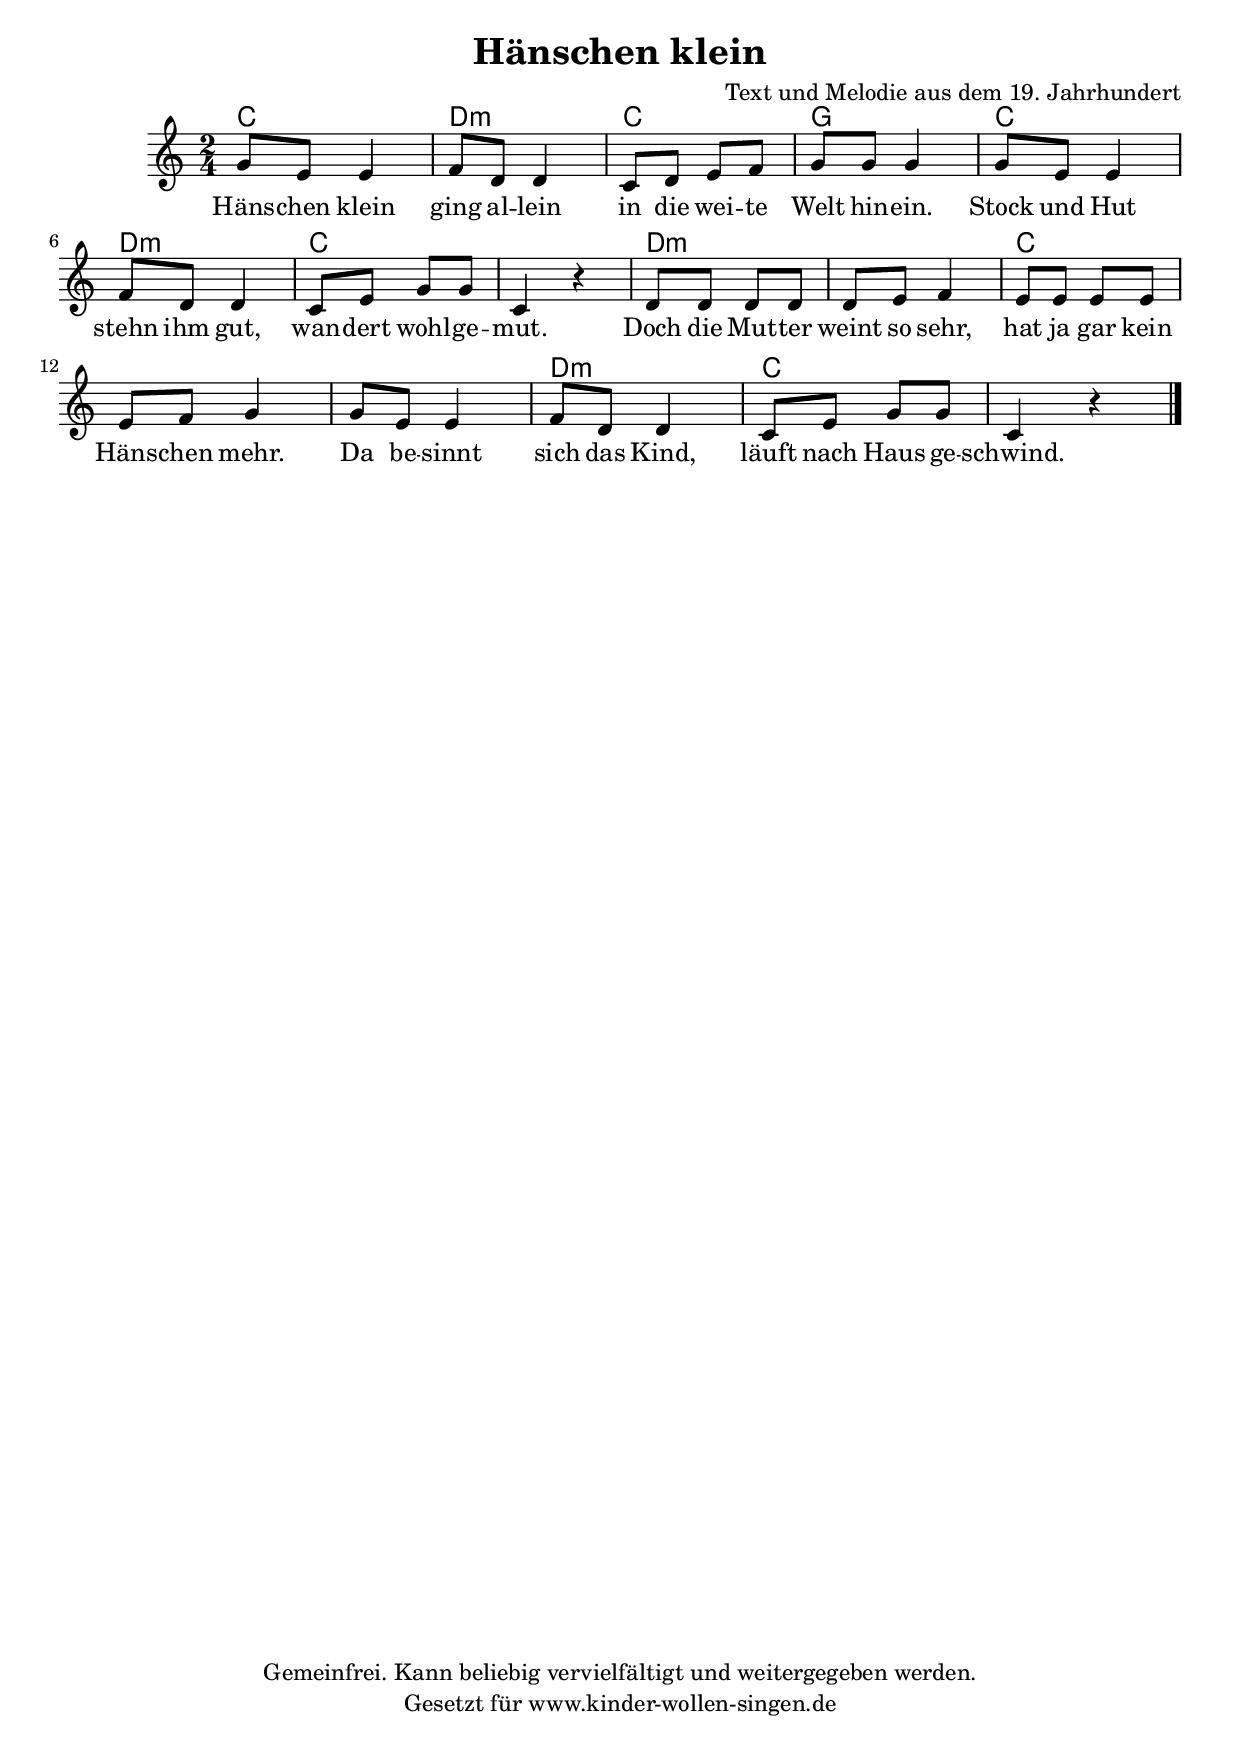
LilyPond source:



\header {
	title = "Hänschen klein"
	composer = "Text und Melodie aus dem 19. Jahrhundert"
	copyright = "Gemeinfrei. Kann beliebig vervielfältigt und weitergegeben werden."
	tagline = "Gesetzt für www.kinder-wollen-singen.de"
}

\version "2.12.3"

harmonies = \chordmode {
	c2 d2:m
	c2 g2
	c2 d2:m
	c1
	d1:m
	c1
	c2 d2:m
	c1
}


\score{

<<
\new ChordNames {
\set chordChanges = ##t
\harmonies
}

\new Voice {
	<<{
	\key c \major
	\time 2/4
	g'8 e'8 e'4 f'8 d'8 d'4
	c'8 d'8 e'8 f'8 g'8 g'8 g'4
	g'8 e'8 e'4 f'8 d'8 d'4
	c'8 e'8 g'8 g'8 c'4 r4
	d'8 d'8 d'8 d'8 d'8 e'8 f'4
	e'8 e'8 e'8 e'8 e'8 f'8 g'4
	g'8 e'8 e'4 f'8 d'8 d'4
	c'8 e'8 g'8 g'8 c'4 r4
	\bar "|."
	}

	\addlyrics{
	Häns -- chen klein ging al -- lein
	in die wei -- te Welt hin -- ein.
	Stock und Hut stehn ihm gut,
	wan -- dert wohl -- ge -- mut.
	Doch die Mut -- ter weint so sehr,
	hat ja gar kein Häns -- chen mehr.
	Da be -- sinnt sich das Kind,
	läuft nach Haus ge -- schwind.
	}>>
}>>

}




